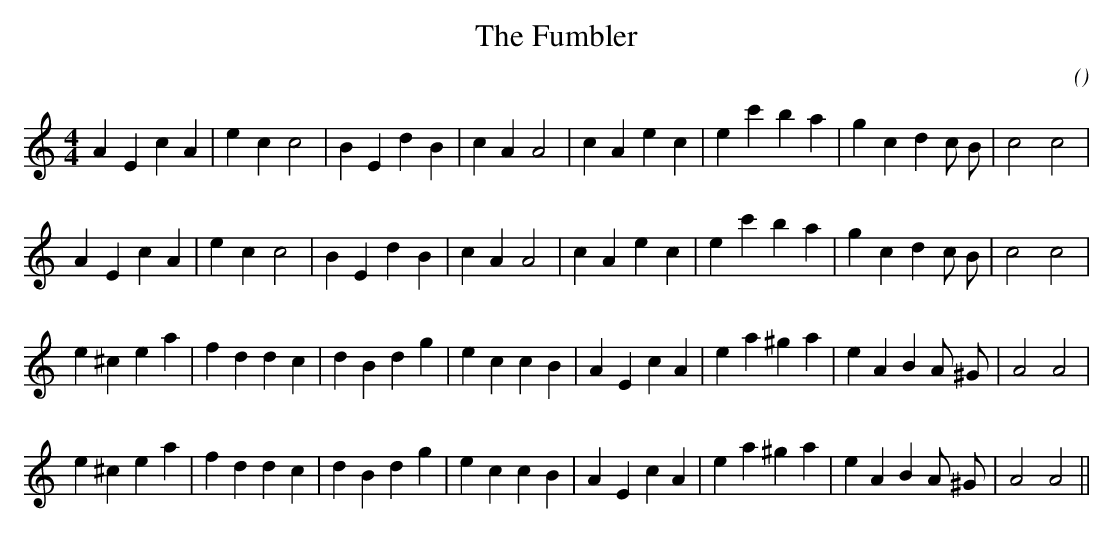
X:1
T: The Fumbler
C:
O:
M:4/4
K:Am
K:Am
M:4/4
L:1/16
A4 E4 c4 A4 |e4 c4 c8 |B4 E4 d4 B4 |c4 A4 A8 |c4 A4 e4 c4 |e4 c'4 b4 a4 |g4 c4 d4 c2 B2 |c8 c8 |
A4 E4 c4 A4 |e4 c4 c8 |B4 E4 d4 B4 |c4 A4 A8 |c4 A4 e4 c4 |e4 c'4 b4 a4 |g4 c4 d4 c2 B2 |c8 c8 |
e4 ^c4 e4 a4 |f4 d4 d4 c4 |d4 B4 d4 g4 |e4 c4 c4 B4 |A4 E4 c4 A4 |e4 a4 ^g4 a4 |e4 A4 B4 A2 ^G2 |A8 A8 |
e4 ^c4 e4 a4 |f4 d4 d4 c4 |d4 B4 d4 g4 |e4 c4 c4 B4 |A4 E4 c4 A4 |e4 a4 ^g4 a4 |e4 A4 B4 A2 ^G2 |A8 A8 ||
